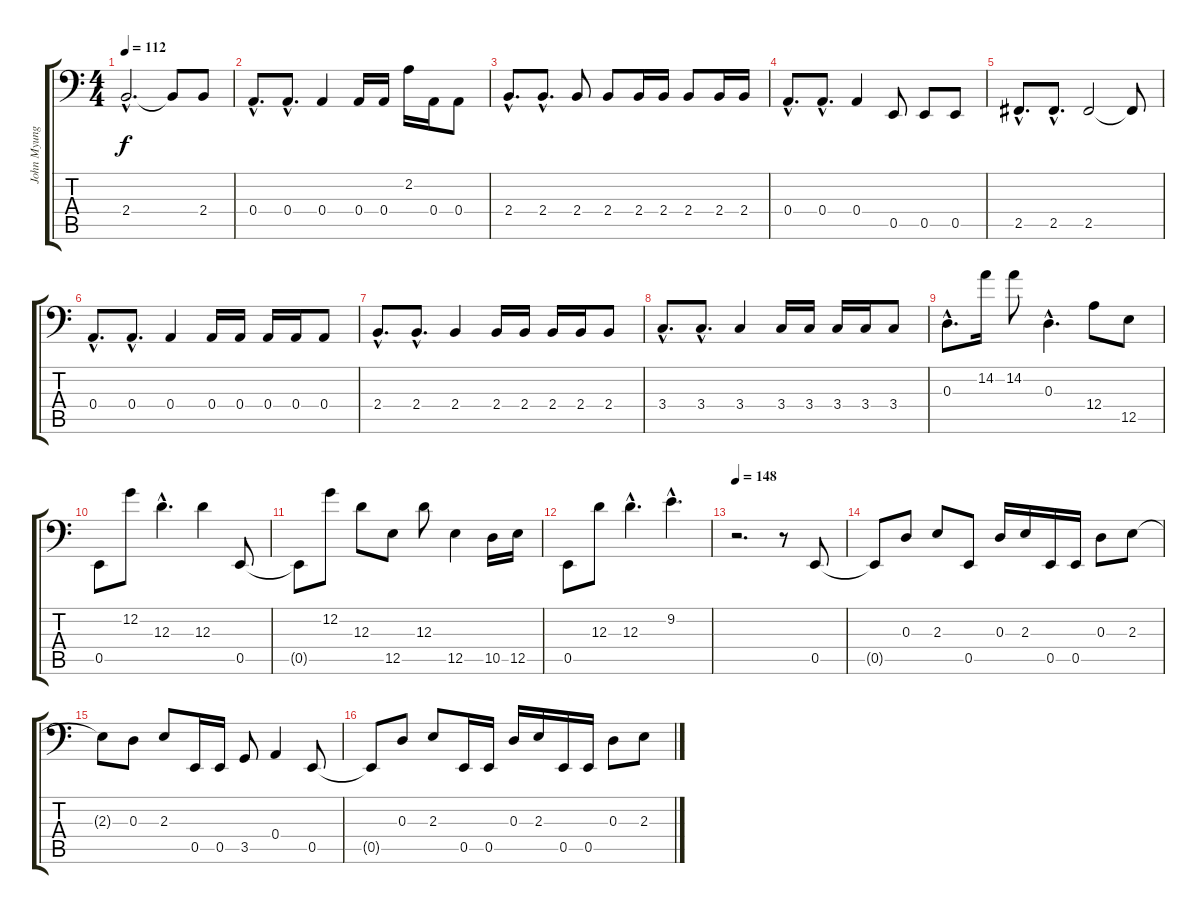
\track ("John Myung - 6 Strings Bass" "John Myung") {instrument electricbassfinger}
\staff {score tabs}
\tuning (C3 G2 D2 A1 E1 B0) {hide}
\ts (4 4)
\tempo 112
\clef f4
\ks c
2.4{hac}.2{d dy f} 2.4{t}.8 2.4.8 |
0.4{hac}.8{d} 0.4{hac}.8{d} 0.4.4 0.4.16 0.4.16 2.2.16 0.4.16 0.4.8 |
2.4{hac}.8{d} 2.4{hac}.8{d} 2.4.8 2.4.8 2.4.16 2.4.16 2.4.8 2.4.16 2.4.16 |
0.4{hac}.8{d} 0.4{hac}.8{d} 0.4.4 0.5.8 0.5.8 0.5.8 |
2.5{hac}.8{d} 2.5{hac}.8{d} 2.5.2 2.5{t}.8 |
0.4{hac}.8{d} 0.4{hac}.8{d} 0.4.4 0.4.16 0.4.16 0.4.16 0.4.16 0.4.8 |
2.4{hac}.8{d} 2.4{hac}.8{d} 2.4.4 2.4.16 2.4.16 2.4.16 2.4.16 2.4.8 |
3.4{hac}.8{d} 3.4{hac}.8{d} 3.4.4 3.4.16 3.4.16 3.4.16 3.4.16 3.4.8 |
0.3{hac}.8{d} 14.2.16 14.2.8 0.3{hac}.4{d} 12.4.8 12.5.8 |
0.5.8 12.2.8 12.3{hac}.4{d} 12.3.4 0.5.8 |
0.5{t}.8 12.2.8 12.3.8 12.5.8 12.3.8 12.5.4 10.5.16 12.5.16 |
0.5.8 12.3.8 12.3{hac}.4{d} 9.2{hac}.4{d} |
\tempo 148
r.2{d} r.8 0.5.8 |
0.5{t}.8 0.3.8 2.3.8 0.5.8 0.3.16 2.3.16 0.5.16 0.5.16 0.3.8 2.3.8 |
2.3{t}.8 0.3.8 2.3.8 0.5.16 0.5.16 3.5.8 0.4.4 0.5.8 |
0.5{t}.8 0.3.8 2.3.8 0.5.16 0.5.16 0.3.16 2.3.16 0.5.16 0.5.16 0.3.8 2.3.8
